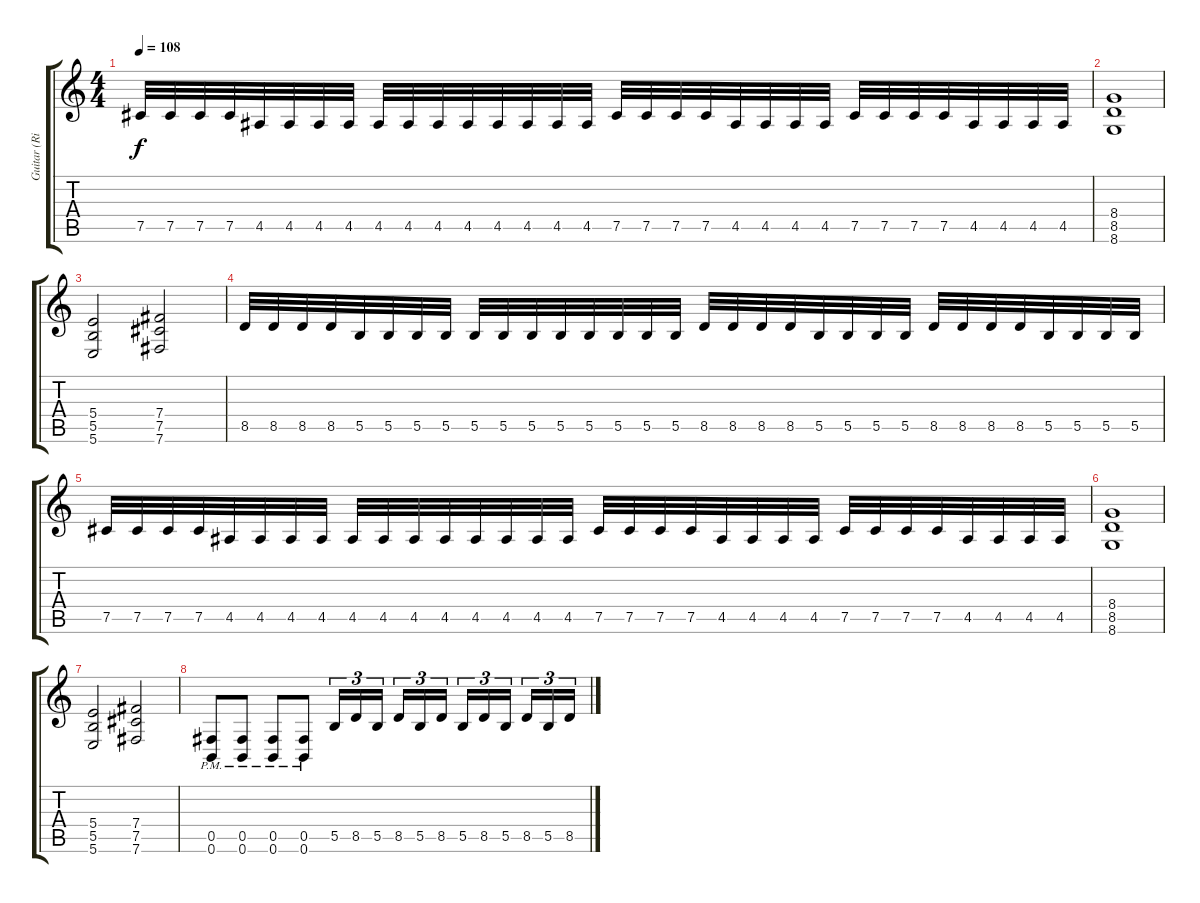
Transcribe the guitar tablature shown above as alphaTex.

\track ("Guitar (Right)" "Guitar (Ri") {instrument overdrivenguitar}
\staff {score tabs}
\tuning (Db4 Ab3 E3 B2 Gb2 B1) {hide}
\ts (4 4)
\tempo 108
\clef g2
\ks c
7.5.32{dy f} 7.5.32 7.5.32 7.5.32 4.5.32 4.5.32 4.5.32 4.5.32 4.5.32 4.5.32 4.5.32 4.5.32 4.5.32 4.5.32 4.5.32 4.5.32 7.5.32 7.5.32 7.5.32 7.5.32 4.5.32 4.5.32 4.5.32 4.5.32 7.5.32 7.5.32 7.5.32 7.5.32 4.5.32 4.5.32 4.5.32 4.5.32 |
(8.4 8.5 8.6).1 |
(5.4 5.5 5.6).2 (7.4 7.5 7.6).2 |
8.5.32 8.5.32 8.5.32 8.5.32 5.5.32 5.5.32 5.5.32 5.5.32 5.5.32 5.5.32 5.5.32 5.5.32 5.5.32 5.5.32 5.5.32 5.5.32 8.5.32 8.5.32 8.5.32 8.5.32 5.5.32 5.5.32 5.5.32 5.5.32 8.5.32 8.5.32 8.5.32 8.5.32 5.5.32 5.5.32 5.5.32 5.5.32 |
7.5.32 7.5.32 7.5.32 7.5.32 4.5.32 4.5.32 4.5.32 4.5.32 4.5.32 4.5.32 4.5.32 4.5.32 4.5.32 4.5.32 4.5.32 4.5.32 7.5.32 7.5.32 7.5.32 7.5.32 4.5.32 4.5.32 4.5.32 4.5.32 7.5.32 7.5.32 7.5.32 7.5.32 4.5.32 4.5.32 4.5.32 4.5.32 |
(8.4 8.5 8.6).1 |
(5.4 5.5 5.6).2 (7.4 7.5 7.6).2 |
(0.5{pm} 0.6{pm}).8 (0.5{pm} 0.6{pm}).8 (0.5{pm} 0.6{pm}).8 (0.5{pm} 0.6{pm}).8 5.5.16{tu (3 2)} 8.5.16{tu (3 2)} 5.5.16{tu (3 2) beam splitsecondary} 8.5.16{tu (3 2)} 5.5.16{tu (3 2)} 8.5.16{tu (3 2)} 5.5.16{tu (3 2)} 8.5.16{tu (3 2)} 5.5.16{tu (3 2) beam splitsecondary} 8.5.16{tu (3 2)} 5.5.16{tu (3 2)} 8.5.16{tu (3 2)}
